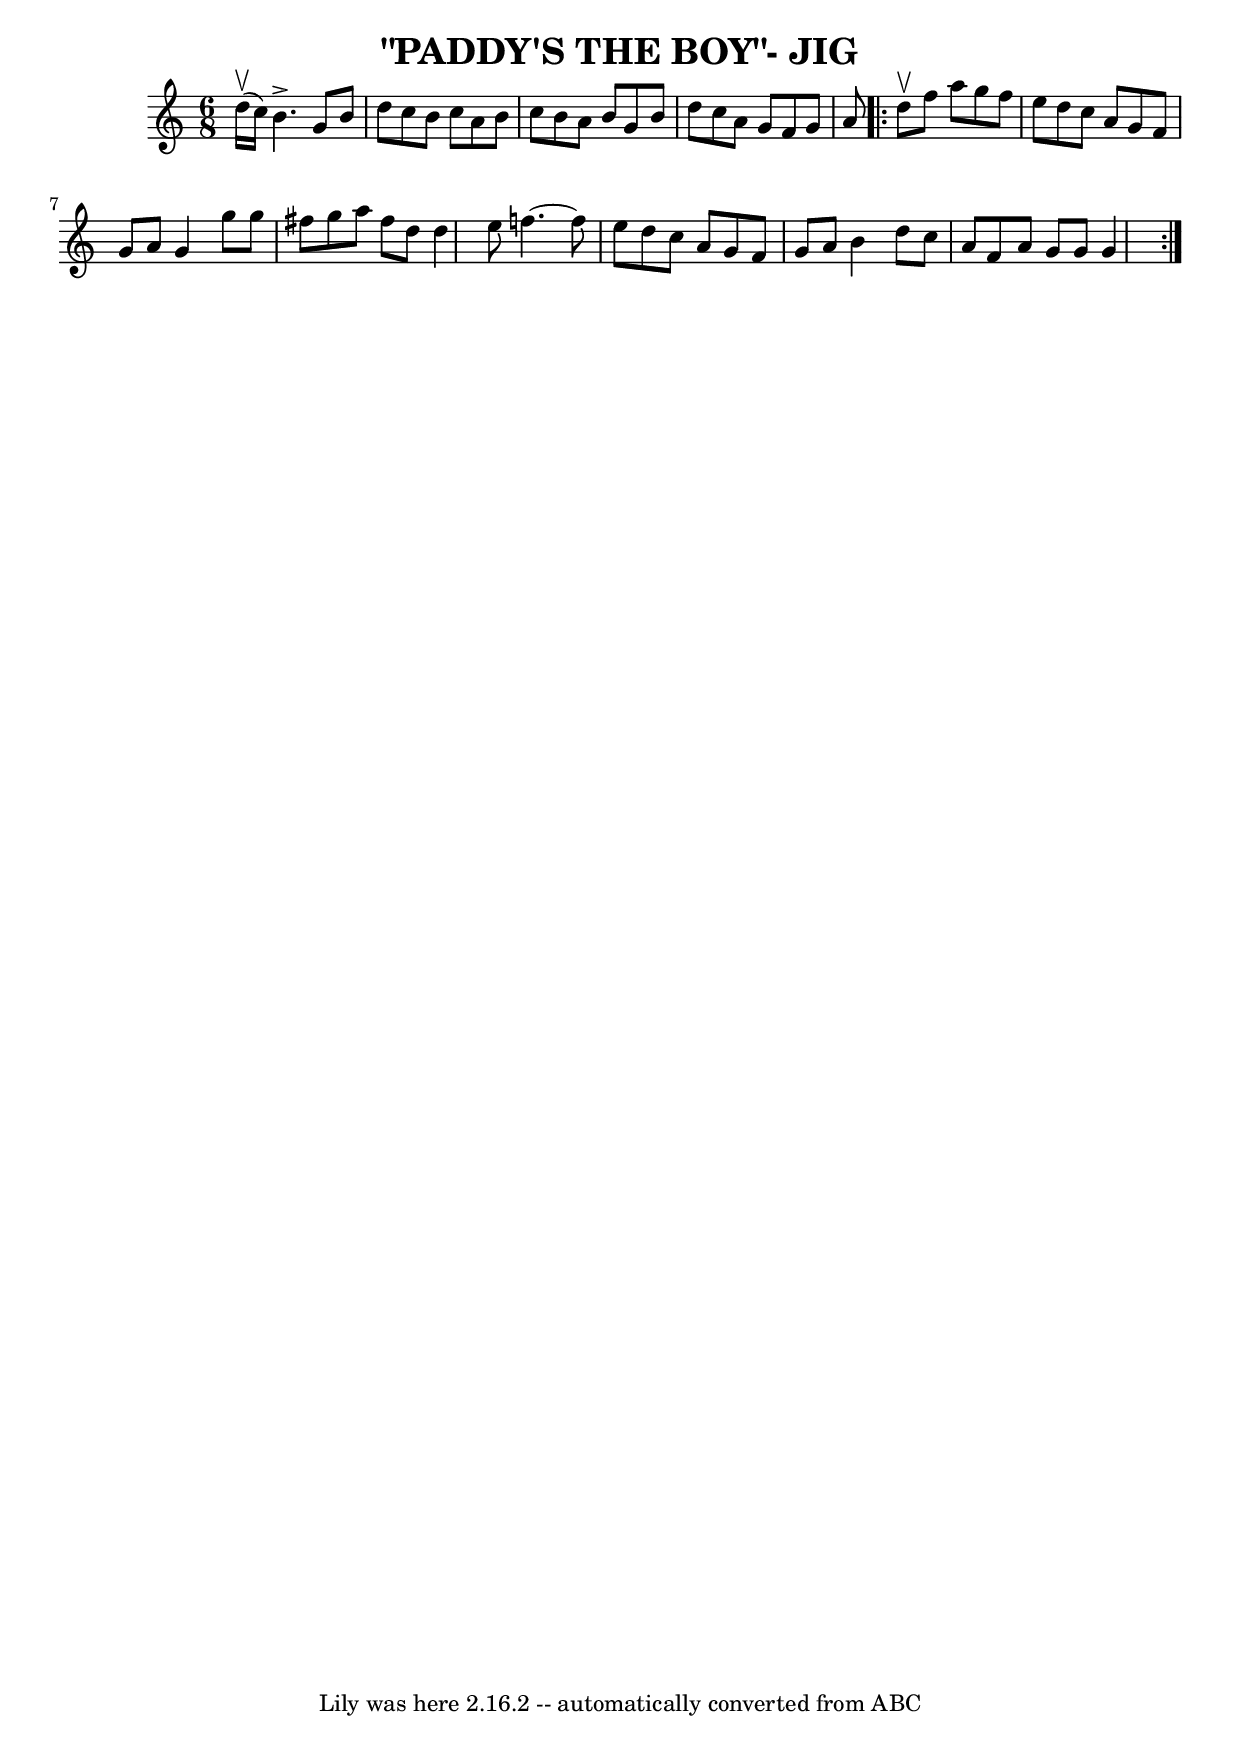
\version "2.7.40"
\include "Mammoth.ily"
\header {
	book = "Ryan's Mammoth Collection of Fiddle Tunes"
	crossRefNumber = "1"
	footnotes = ""
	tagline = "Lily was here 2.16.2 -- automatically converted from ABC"
	title = "\"PADDY'S THE BOY\"- JIG"
}
voicedefault =  {
\set Score.defaultBarType = "empty"

\time 6/8 \key g \mixolydian d''16 (^\upbow c''16)       |
   
b'4.^\accent g'8 b'8 d''8    |
 c''8 b'8 c''8 a'8    
b'8 c''8    |
 b'8 a'8 b'8 g'8 b'8 d''8    |
   
c''8 a'8 g'8 f'8 g'8 a'8        |
     \repeat volta 2 {   
d''8^\upbow       |
 f''8 a''8 g''8 f''8 e''8 d''8    
|
 c''8 a'8 g'8 f'8 g'8 a'8    |
 g'4 g''8    
g''8 fis''8 g''8    |
 a''8 fis''8 d''8 d''4 e''8     
   |
 f''!4.   ~ f''8 e''8 d''8    |
 c''8 a'8    
g'8 f'8 g'8 a'8    |
 b'4 d''8 c''8 a'8 f'8    
|
 a'8 g'8 g'8 g'4    }   
}

\score{
    <<

	\context Staff="default"
	{
	    \voicedefault 
	}

    >>
	\layout {
	}
	\midi {}
}
